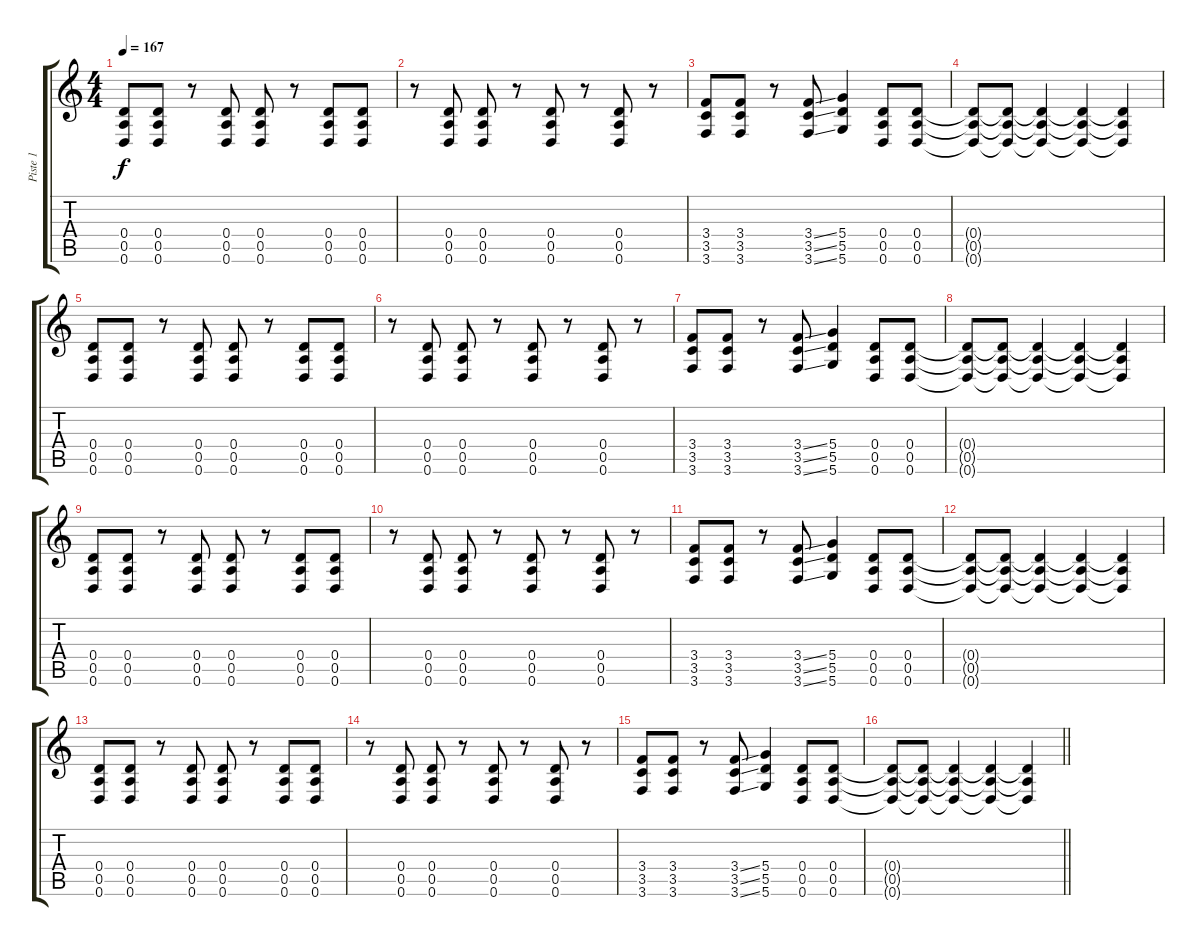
\track ("Piste 1" "Piste 1") {instrument distortionguitar}
\staff {score tabs}
\tuning (E4 B3 G3 D3 A2 D2) {hide}
\ts (4 4)
\tempo 167
\clef g2
\ks c
(0.4 0.5 0.6).8{dy f volume 13 balance 8} (0.4 0.5 0.6).8 r.8 (0.4 0.5 0.6).8 (0.4 0.5 0.6).8 r.8 (0.4 0.5 0.6).8 (0.4 0.5 0.6).8 |
r.8 (0.4 0.5 0.6).8 (0.4 0.5 0.6).8 r.8 (0.4 0.5 0.6).8 r.8 (0.4 0.5 0.6).8 r.8 |
(3.4 3.5 3.6).8 (3.4 3.5 3.6).8 r.8 (3.4{ss} 3.5{ss} 3.6{ss}).8 (5.4 5.5 5.6).4 (0.4 0.5 0.6).8 (0.4 0.5 0.6).8 |
(0.4{t} 0.5{t} 0.6{t}).8 (0.4{t} 0.5{t} 0.6{t}).8 (0.4{t} 0.5{t} 0.6{t}).4 (0.4{t} 0.5{t} 0.6{t}).4 (0.4{t} 0.5{t} 0.6{t}).4 |
(0.4 0.5 0.6).8 (0.4 0.5 0.6).8 r.8 (0.4 0.5 0.6).8 (0.4 0.5 0.6).8 r.8 (0.4 0.5 0.6).8 (0.4 0.5 0.6).8 |
r.8 (0.4 0.5 0.6).8 (0.4 0.5 0.6).8 r.8 (0.4 0.5 0.6).8 r.8 (0.4 0.5 0.6).8 r.8 |
(3.4 3.5 3.6).8 (3.4 3.5 3.6).8 r.8 (3.4{ss} 3.5{ss} 3.6{ss}).8 (5.4 5.5 5.6).4 (0.4 0.5 0.6).8 (0.4 0.5 0.6).8 |
(0.4{t} 0.5{t} 0.6{t}).8 (0.4{t} 0.5{t} 0.6{t}).8 (0.4{t} 0.5{t} 0.6{t}).4 (0.4{t} 0.5{t} 0.6{t}).4 (0.4{t} 0.5{t} 0.6{t}).4 |
(0.4 0.5 0.6).8 (0.4 0.5 0.6).8 r.8 (0.4 0.5 0.6).8 (0.4 0.5 0.6).8 r.8 (0.4 0.5 0.6).8 (0.4 0.5 0.6).8 |
r.8 (0.4 0.5 0.6).8 (0.4 0.5 0.6).8 r.8 (0.4 0.5 0.6).8 r.8 (0.4 0.5 0.6).8 r.8 |
(3.4 3.5 3.6).8 (3.4 3.5 3.6).8 r.8 (3.4{ss} 3.5{ss} 3.6{ss}).8 (5.4 5.5 5.6).4 (0.4 0.5 0.6).8 (0.4 0.5 0.6).8 |
(0.4{t} 0.5{t} 0.6{t}).8 (0.4{t} 0.5{t} 0.6{t}).8 (0.4{t} 0.5{t} 0.6{t}).4 (0.4{t} 0.5{t} 0.6{t}).4 (0.4{t} 0.5{t} 0.6{t}).4 |
(0.4 0.5 0.6).8 (0.4 0.5 0.6).8 r.8 (0.4 0.5 0.6).8 (0.4 0.5 0.6).8 r.8 (0.4 0.5 0.6).8 (0.4 0.5 0.6).8 |
r.8 (0.4 0.5 0.6).8 (0.4 0.5 0.6).8 r.8 (0.4 0.5 0.6).8 r.8 (0.4 0.5 0.6).8 r.8 |
(3.4 3.5 3.6).8 (3.4 3.5 3.6).8 r.8 (3.4{ss} 3.5{ss} 3.6{ss}).8 (5.4 5.5 5.6).4 (0.4 0.5 0.6).8 (0.4 0.5 0.6).8 |
\barLineRight lightlight
(0.4{t} 0.5{t} 0.6{t}).8 (0.4{t} 0.5{t} 0.6{t}).8 (0.4{t} 0.5{t} 0.6{t}).4 (0.4{t} 0.5{t} 0.6{t}).4 (0.4{t} 0.5{t} 0.6{t}).4
